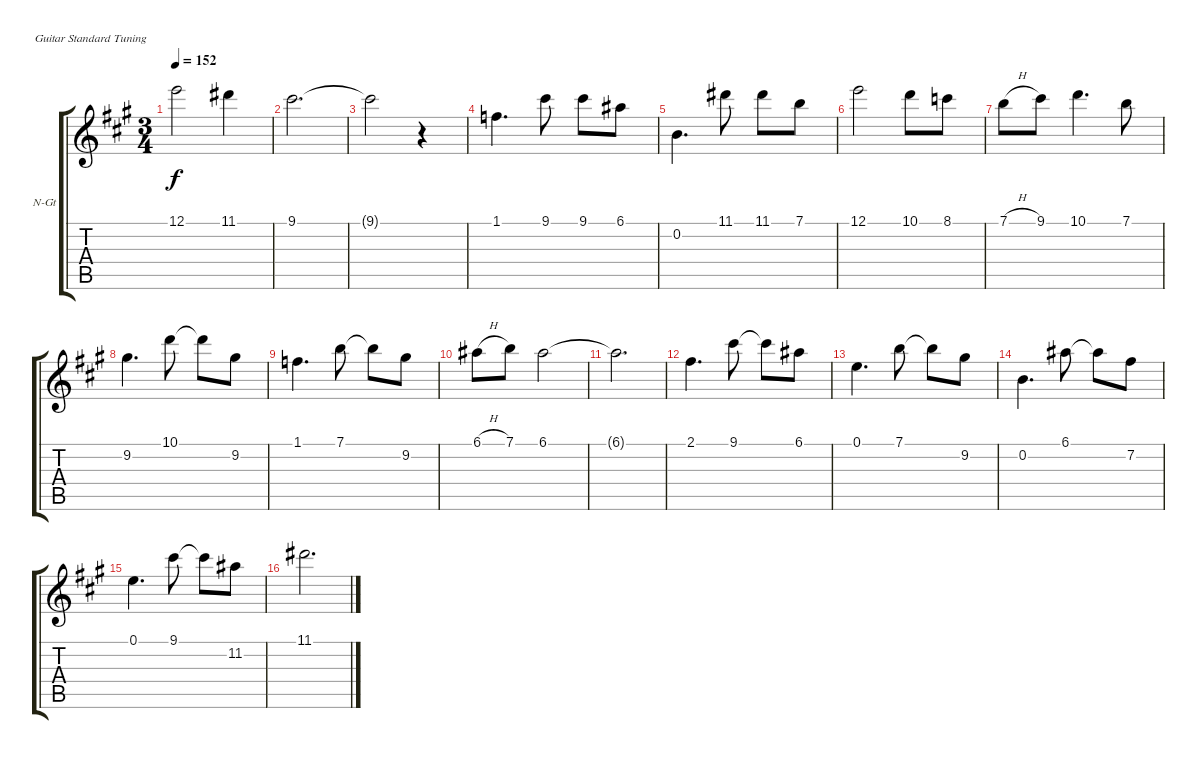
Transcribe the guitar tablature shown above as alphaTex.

\bracketExtendMode groupsimilarinstruments
\firstSystemTrackNameOrientation horizontal
\otherSystemsTrackNameOrientation horizontal
\track ("Guitar 1" "N-Gt") {instrument acousticguitarnylon}
\staff {score tabs}
\tuning (E4 B3 G3 D3 A2 E2)
\ts (3 4)
\tempo 152
\clef g2
\ks a
12.1.2{dy f} 11.1.4 |
9.1.2{d} |
9.1{t}.2 r.4 |
1.1.4{d} 9.1.8 9.1.8 6.1.8 |
0.2.4{d} 11.1.8 11.1.8 7.1.8 |
12.1.2 10.1.8 8.1.8 |
7.1{h}.8 9.1.8 10.1.4{d} 7.1.8 |
9.2.4{d} 10.1.8 10.1{t}.8 9.2.8 |
1.1.4{d} 7.1.8 7.1{t}.8 9.2.8 |
6.1{h}.8 7.1.8 6.1.2 |
6.1{t}.2{d} |
2.1.4{d} 9.1.8 9.1{t}.8 6.1.8 |
0.1.4{d} 7.1.8 7.1{t}.8 9.2.8 |
0.2.4{d} 6.1.8 6.1{t}.8 7.2.8 |
0.1.4{d} 9.1.8 9.1{t}.8 11.2.8 |
11.1.2{d}
